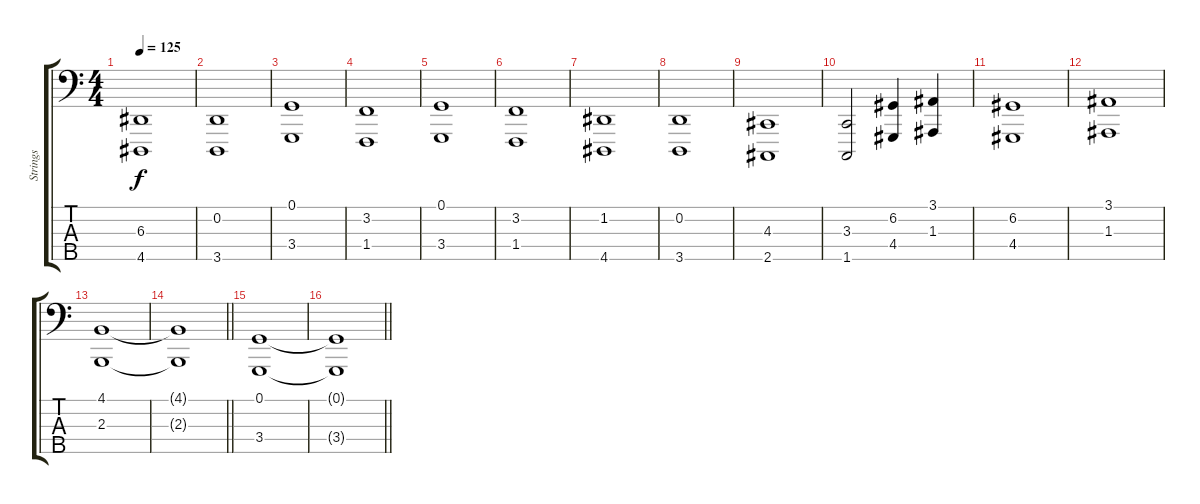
\track ("Strings" "Strings") {instrument stringensemble1}
\staff {score tabs}
\tuning (G2 D2 A1 E1 B0) {hide}
\ts (4 4)
\tempo 125
\clef f4
\ks c
(6.3 4.5).1{dy f} |
(0.2 3.5).1 |
(0.1 3.4).1 |
(3.2 1.4).1 |
(0.1 3.4).1 |
(3.2 1.4).1 |
(1.2 4.5).1 |
(0.2 3.5).1 |
(4.3 2.5).1 |
(3.3 1.5).2 (6.2 4.4).4 (3.1 1.3).4 |
(6.2 4.4).1 |
(3.1 1.3).1 |
(4.1 2.3).1 |
\barLineRight lightlight
(4.1{t} 2.3{t}).1 |
(0.1 3.4).1 |
\barLineRight lightlight
(0.1{t} 3.4{t}).1
